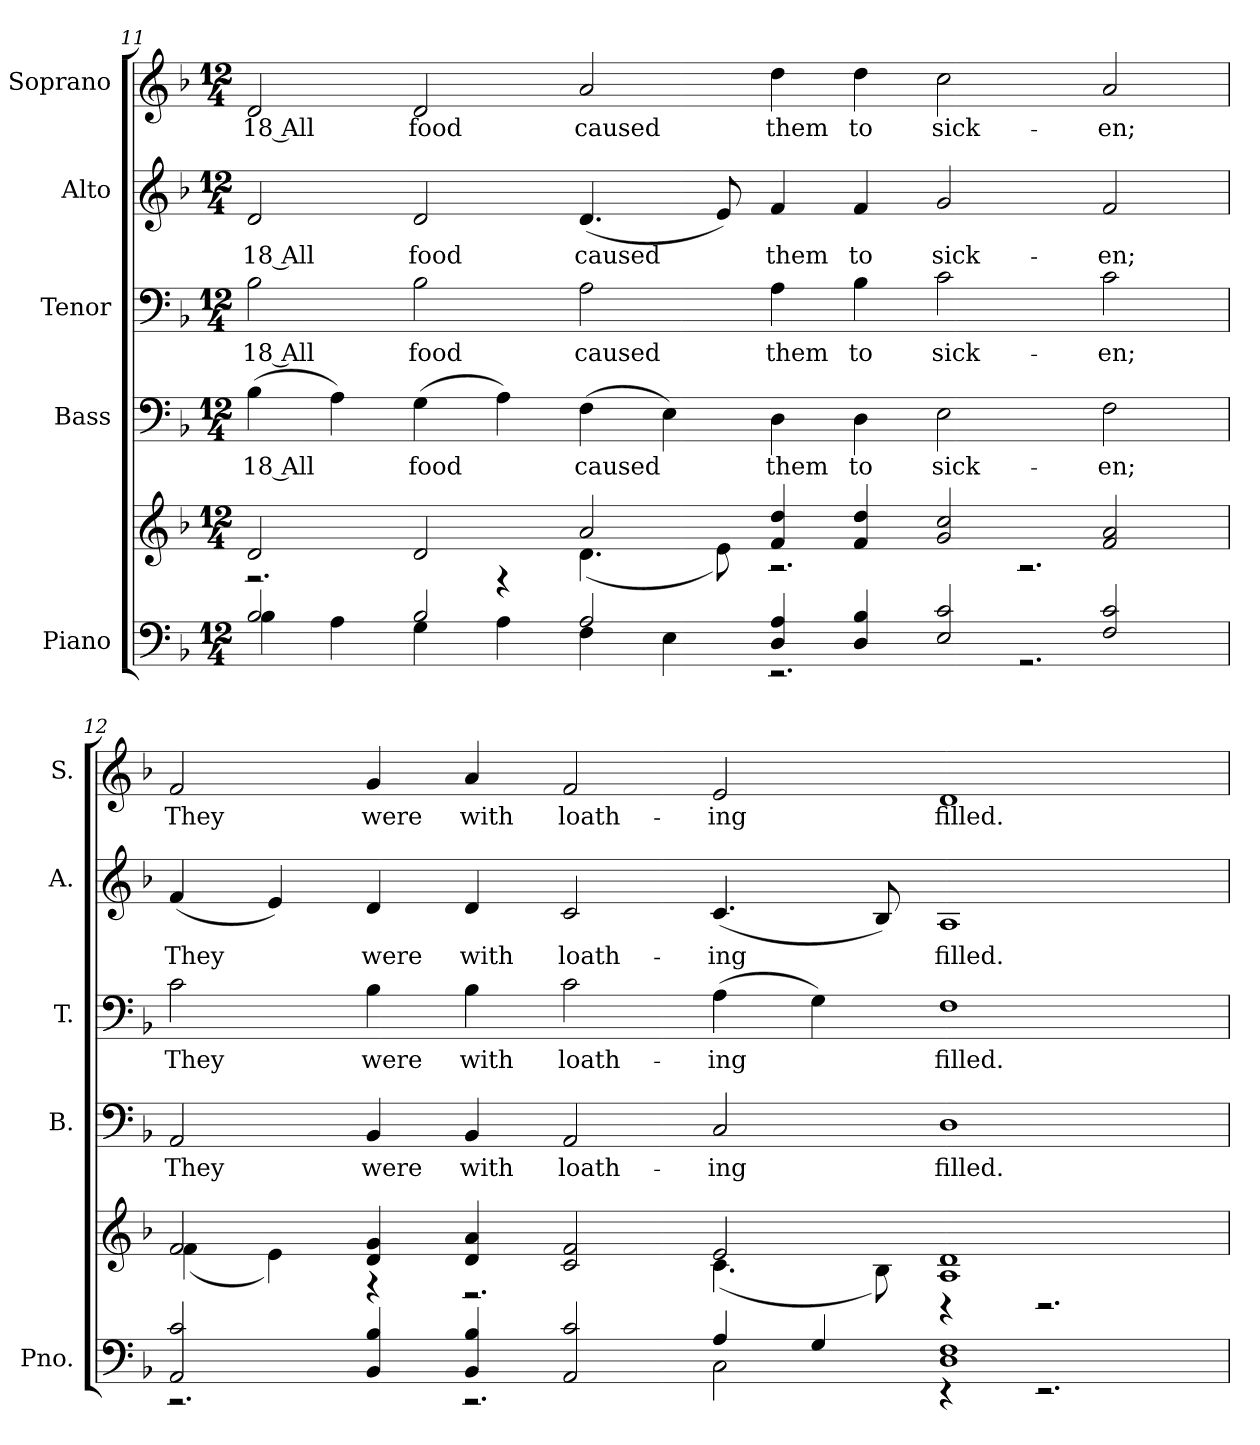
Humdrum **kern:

**kern	**kern	**kern	**text	**kern	**text	**kern	**text	**kern	**text
*part5	*part5	*part4	*part4	*part3	*part3	*part2	*part2	*part1	*part1
*staff6	*staff5	*staff4	*staff4	*staff3	*staff3	*staff2	*staff2	*staff1	*staff1
*I"Piano	*	*I"Bass	*	*I"Tenor	*	*I"Alto	*	*I"Soprano	*
*I'Pno.	*	*I'B.	*	*I'T.	*	*I'A.	*	*I'S.	*
!!LO:PB:g=z
*clefF4	*clefG2	*clefF4	*	*clefF4	*	*clefG2	*	*clefG2	*
*k[b-]	*k[b-]	*k[b-]	*	*k[b-]	*	*k[b-]	*	*k[b-]	*
*F:	*F:	*F:	*	*F:	*	*F:	*	*F:	*
*M12/4	*M12/4	*M12/4	*	*M12/4	*	*M12/4	*	*M12/4	*
=11	=11	=11	=11	=11	=11	=11	=11	=11	=11
*^	*^	*	*	*	*	*	*	*	*
!	!	!	!	!	!LO:LY:b:color=#000000	!	!	!	!	!	!
!	!	!	!	!	!	!	!LO:LY:b:color=#000000	!	!	!	!
!	!	!	!	!	!	!	!	!	!LO:LY:b:color=#000000	!	!
!	!	!	!	!	!	!	!	!	!	!	!LO:LY:b:color=#000000
2B-i/	4B-i\	2di/	2.r	(4B-i\	18 All	2B-i\	18 All	2di/	18 All	2di/	18 All
.	4Ai\	.	.	4Ai\)	.	.	.	.	.	.	.
!	!	!	!	!	!LO:LY:b:color=#000000	!	!	!	!	!	!
!	!	!	!	!	!	!	!LO:LY:b:color=#000000	!	!	!	!
!	!	!	!	!	!	!	!	!	!LO:LY:b:color=#000000	!	!
!	!	!	!	!	!	!	!	!	!	!	!LO:LY:b:color=#000000
2B-i/	4Gi\	2di/	.	(4Gi\	food	2B-i\	food	2di/	food	2di/	food
.	4Ai\	.	4r	4Ai\)	.	.	.	.	.	.	.
!	!	!	!	!	!LO:LY:b:color=#000000	!	!	!	!	!	!
!	!	!	!	!	!	!	!LO:LY:b:color=#000000	!	!	!	!
!	!	!	!	!	!	!	!	!	!LO:LY:b:color=#000000	!	!
!	!	!	!	!	!	!	!	!	!	!	!LO:LY:b:color=#000000
2Ai/	4Fi\	2ai/	(4.di\	(4Fi\	caused	2Ai\	caused	(4.di/	caused	2ai/	caused
.	4Ei\	.	.	4Ei\)	.	.	.	.	.	.	.
.	.	.	8ei\)	.	.	.	.	8ei/)	.	.	.
!	!	!	!	!	!LO:LY:b:color=#000000	!	!	!	!	!	!
!	!	!	!	!	!	!	!LO:LY:b:color=#000000	!	!	!	!
!	!	!	!	!	!	!	!	!	!LO:LY:b:color=#000000	!	!
!	!	!	!	!	!	!	!	!	!	!	!LO:LY:b:color=#000000
4Di/ 4Ai	2.r	4fi/ 4ddi	2.r	4Di\	them	4Ai\	them	4fi/	them	4ddi\	them
!	!	!	!	!	!LO:LY:b:color=#000000	!	!	!	!	!	!
!	!	!	!	!	!	!	!LO:LY:b:color=#000000	!	!	!	!
!	!	!	!	!	!	!	!	!	!LO:LY:b:color=#000000	!	!
!	!	!	!	!	!	!	!	!	!	!	!LO:LY:b:color=#000000
4Di/ 4B-i	.	4fi/ 4ddi	.	4Di\	to	4B-i\	to	4fi/	to	4ddi\	to
!	!	!	!	!	!LO:LY:b:color=#000000	!	!	!	!	!	!
!	!	!	!	!	!	!	!LO:LY:b:color=#000000	!	!	!	!
!	!	!	!	!	!	!	!	!	!LO:LY:b:color=#000000	!	!
!	!	!	!	!	!	!	!	!	!	!	!LO:LY:b:color=#000000
2Ei/ 2ci	.	2gi/ 2cci	.	2Ei\	sick-	2ci\	sick-	2gi/	sick-	2cci\	sick-
.	2.r	.	2.r	.	.	.	.	.	.	.	.
!	!	!	!	!	!LO:LY:b:color=#000000	!	!	!	!	!	!
!	!	!	!	!	!	!	!LO:LY:b:color=#000000	!	!	!	!
!	!	!	!	!	!	!	!	!	!LO:LY:b:color=#000000	!	!
!	!	!	!	!	!	!	!	!	!	!	!LO:LY:b:color=#000000
2Fi/ 2ci	.	2fi/ 2ai	.	2Fi\	-en;	2ci\	-en;	2fi/	-en;	2ai/	-en;
!!LO:PB:g=z
=12	=12	=12	=12	=12	=12	=12	=12	=12	=12	=12	=12
!	!	!	!	!	!LO:LY:b:color=#000000	!	!	!	!	!	!
!	!	!	!	!	!	!	!LO:LY:b:color=#000000	!	!	!	!
!	!	!	!	!	!	!	!	!	!LO:LY:b:color=#000000	!	!
!	!	!	!	!	!	!	!	!	!	!	!LO:LY:b:color=#000000
2AAi/ 2ci	2.r	2fi/	(4fi\	2AAi/	They	2ci\	They	(4fi/	They	2fi/	They
.	.	.	4ei\)	.	.	.	.	4ei/)	.	.	.
!	!	!	!	!	!LO:LY:b:color=#000000	!	!	!	!	!	!
!	!	!	!	!	!	!	!LO:LY:b:color=#000000	!	!	!	!
!	!	!	!	!	!	!	!	!	!LO:LY:b:color=#000000	!	!
!	!	!	!	!	!	!	!	!	!	!	!LO:LY:b:color=#000000
4BB-i/ 4B-i	.	4di/ 4gi	4r	4BB-i/	were	4B-i\	were	4di/	were	4gi/	were
!	!	!	!	!	!LO:LY:b:color=#000000	!	!	!	!	!	!
!	!	!	!	!	!	!	!LO:LY:b:color=#000000	!	!	!	!
!	!	!	!	!	!	!	!	!	!LO:LY:b:color=#000000	!	!
!	!	!	!	!	!	!	!	!	!	!	!LO:LY:b:color=#000000
4BB-i/ 4B-i	2.r	4di/ 4ai	2.r	4BB-i/	with	4B-i\	with	4di/	with	4ai/	with
!	!	!	!	!	!LO:LY:b:color=#000000	!	!	!	!	!	!
!	!	!	!	!	!	!	!LO:LY:b:color=#000000	!	!	!	!
!	!	!	!	!	!	!	!	!	!LO:LY:b:color=#000000	!	!
!	!	!	!	!	!	!	!	!	!	!	!LO:LY:b:color=#000000
2AAi/ 2ci	.	2ci/ 2fi	.	2AAi/	loath-	2ci\	loath-	2ci/	loath-	2fi/	loath-
!	!	!	!	!	!LO:LY:b:color=#000000	!	!	!	!	!	!
!	!	!	!	!	!	!	!LO:LY:b:color=#000000	!	!	!	!
!	!	!	!	!	!	!	!	!	!LO:LY:b:color=#000000	!	!
!	!	!	!	!	!	!	!	!	!	!	!LO:LY:b:color=#000000
4Ai/	2Ci\	2ei/	(4.ci\	2Ci/	-ing	(4Ai\	-ing	(4.ci/	-ing	2ei/	-ing
4Gi/	.	.	.	.	.	4Gi\)	.	.	.	.	.
.	.	.	8B-i\)	.	.	.	.	8B-i/)	.	.	.
!	!	!	!	!	!LO:LY:b:color=#000000	!	!	!	!	!	!
!	!	!	!	!	!	!	!LO:LY:b:color=#000000	!	!	!	!
!	!	!	!	!	!	!	!	!	!LO:LY:b:color=#000000	!	!
!	!	!	!	!	!	!	!	!	!	!	!LO:LY:b:color=#000000
1Di 1Fi	4r	1Ai 1di	4r	1Di	filled.	1Fi	filled.	1Ai	filled.	1di	filled.
.	2.r	.	2.r	.	.	.	.	.	.	.	.
*v	*v	*	*	*	*	*	*	*	*	*	*
*	*v	*v	*	*	*	*	*	*	*	*
=	=	=	=	=	=	=	=	=	=
*-	*-	*-	*-	*-	*-	*-	*-	*-	*-
